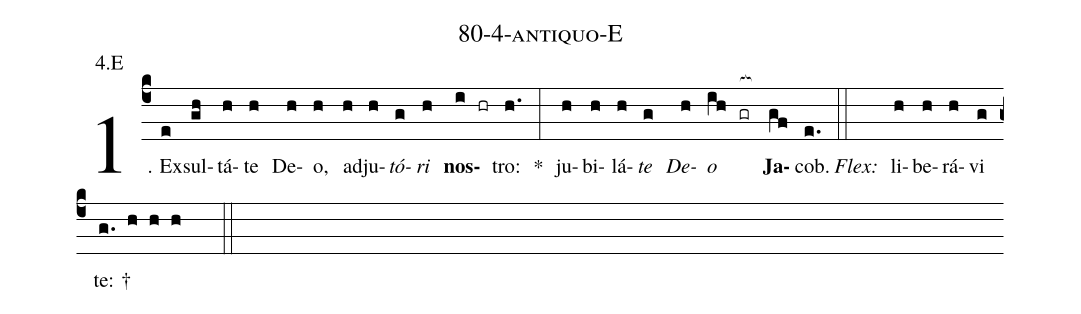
name: 80-4-antiquo-E;
annotation: 4.E;
%%
(c4)1. Ex(e)sul(gh)tá(h)te(h) De(h)o,(h) ad(h)ju(h)<i>tó</i>(g)<i>ri</i>(h) <b>nos</b>(i hr)tro:(h.) *(:) ju(h)bi(h)lá(h)<i>te</i>(g) <i>De</i>(h)<i>o</i>(ih gr[ocb:1{]) <b>Ja</b>(gf[ocb:0}])cob.(e.) (::)
<i>Flex:</i>()  li(h)be(h)rá(h)vi(g) te: †(g. h h h  ::)
